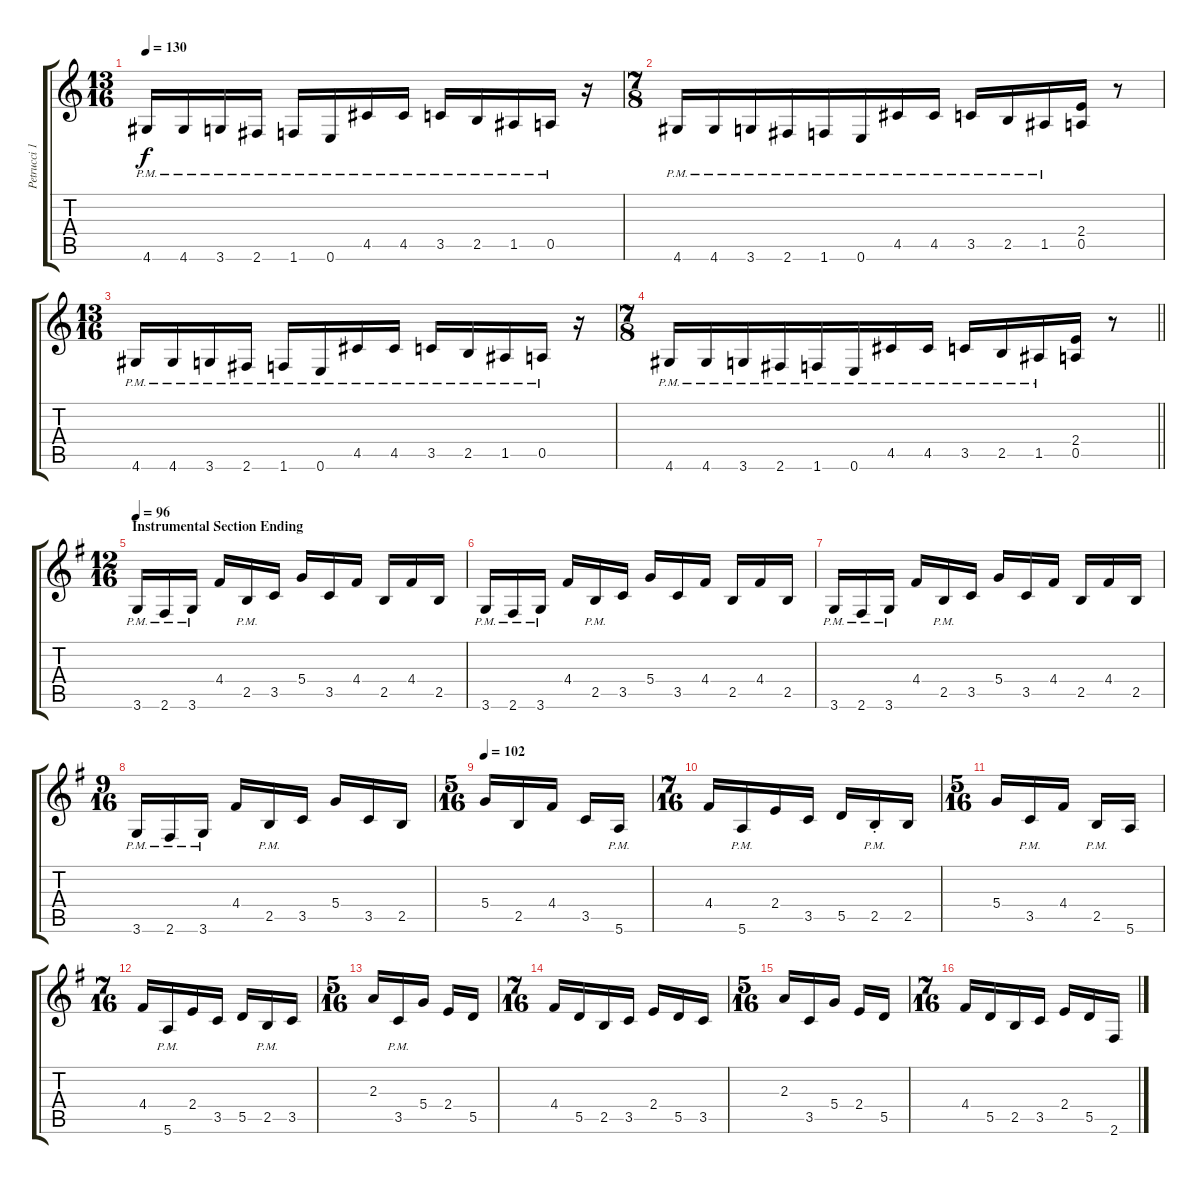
\track ("Petrucci 1" "Petrucci 1") {instrument overdrivenguitar}
\staff {score tabs}
\tuning (E4 B3 G3 D3 A2 E2) {hide}
\ts (13 16)
\tempo 130
\clef g2
\ks aminor
4.6{pm}.16{dy f} 4.6{pm}.16 3.6{pm}.16 2.6{pm}.16 1.6{pm}.16 0.6{pm}.16 4.5{pm}.16 4.5{pm}.16 3.5{pm}.16 2.5{pm}.16 1.5{pm}.16 0.5{pm}.16 r.16 |
\ts (7 8)
4.6{pm}.16 4.6{pm}.16 3.6{pm}.16 2.6{pm}.16 1.6{pm}.16 0.6{pm}.16 4.5{pm}.16 4.5{pm}.16 3.5{pm}.16 2.5{pm}.16 1.5{pm}.16 (2.4 0.5).16 r.8 |
\ts (13 16)
4.6{pm}.16 4.6{pm}.16 3.6{pm}.16 2.6{pm}.16 1.6{pm}.16 0.6{pm}.16 4.5{pm}.16 4.5{pm}.16 3.5{pm}.16 2.5{pm}.16 1.5{pm}.16 0.5{pm}.16 r.16 |
\ts (7 8)
\barLineRight lightlight
4.6{pm}.16 4.6{pm}.16 3.6{pm}.16 2.6{pm}.16 1.6{pm}.16 0.6{pm}.16 4.5{pm}.16 4.5{pm}.16 3.5{pm}.16 2.5{pm}.16 1.5{pm}.16 (2.4 0.5).16 r.8 |
\ts (12 16)
\section ("" "Instrumental Section Ending")
\tempo 96
\ks eminor
3.6{pm}.16 2.6{pm}.16 3.6{pm}.16 4.4.16 2.5{pm}.16 3.5.16 5.4.16 3.5.16 4.4.16 2.5.16 4.4.16 2.5.16 |
3.6{pm}.16 2.6{pm}.16 3.6{pm}.16 4.4.16 2.5{pm}.16 3.5.16 5.4.16 3.5.16 4.4.16 2.5.16 4.4.16 2.5.16 |
3.6{pm}.16 2.6{pm}.16 3.6{pm}.16 4.4.16 2.5{pm}.16 3.5.16 5.4.16 3.5.16 4.4.16 2.5.16 4.4.16 2.5.16 |
\ts (9 16)
3.6{pm}.16 2.6{pm}.16 3.6{pm}.16 4.4.16 2.5{pm}.16 3.5.16 5.4.16 3.5.16 2.5.16 |
\ts (5 16)
\tempo 102
5.4.16 2.5.16 4.4.16 3.5.16 5.6{pm}.16 |
\ts (7 16)
4.4.16 5.6{pm}.16 2.4.16 3.5.16 5.5.16 2.5{pm st}.16 2.5.16 |
\ts (5 16)
5.4.16 3.5{pm}.16 4.4.16 2.5{pm}.16 5.6.16 |
\ts (7 16)
4.4.16 5.6{pm}.16 2.4.16 3.5.16 5.5.16 2.5{pm}.16 3.5.16 |
\ts (5 16)
2.3.16 3.5{pm}.16 5.4.16 2.4.16 5.5.16 |
\ts (7 16)
4.4.16 5.5.16 2.5.16 3.5.16 2.4.16 5.5.16 3.5.16 |
\ts (5 16)
2.3.16 3.5.16 5.4.16 2.4.16 5.5.16 |
\ts (7 16)
4.4.16 5.5.16 2.5.16 3.5.16 2.4.16 5.5.16 2.6.16
